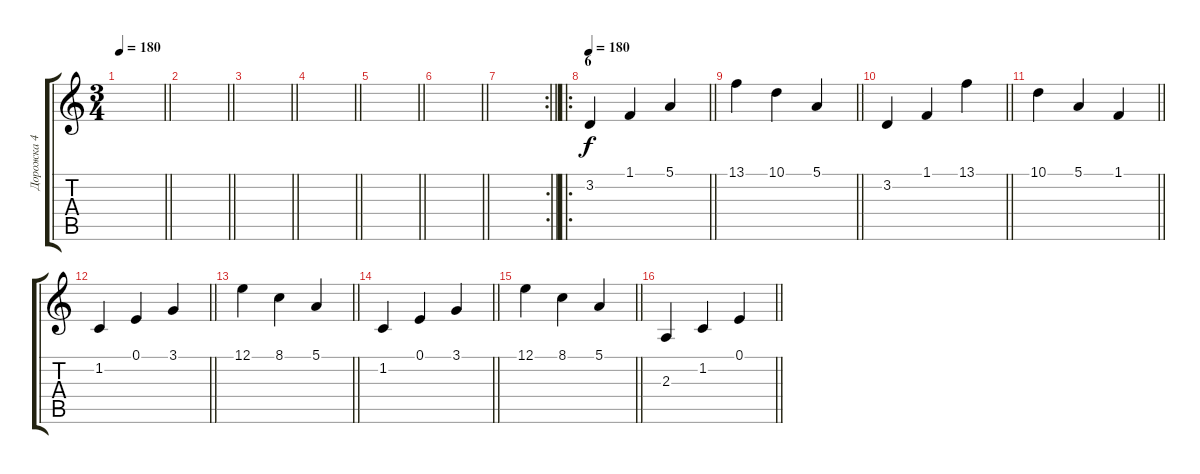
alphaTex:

\track ("Дорожка 4" "Дорожка 4") {instrument acousticgrandpiano}
\staff {score tabs}
\tuning (E4 B3 G3 D3 A2 E2) {hide}
\ts (3 4)
\tempo 180
\clef g2
\barLineRight lightlight
\ks c
|
\barLineRight lightlight
|
\barLineRight lightlight
|
\barLineRight lightlight
|
\barLineRight lightlight
|
\barLineRight lightlight
|
\rc 2
\barLineRight lightlight
|
\ro
\section ("" "6")
\tempo 180
\barLineRight lightlight
3.2.4 1.1.4 5.1.4 |
\barLineRight lightlight
13.1.4 10.1.4 5.1.4 |
\barLineRight lightlight
3.2.4 1.1.4 13.1.4 |
\barLineRight lightlight
10.1.4 5.1.4 1.1.4 |
\barLineRight lightlight
1.2.4 0.1.4 3.1.4 |
\barLineRight lightlight
12.1.4 8.1.4 5.1.4 |
\barLineRight lightlight
1.2.4 0.1.4 3.1.4 |
\barLineRight lightlight
12.1.4 8.1.4 5.1.4 |
\barLineRight lightlight
2.3.4 1.2.4 0.1.4
